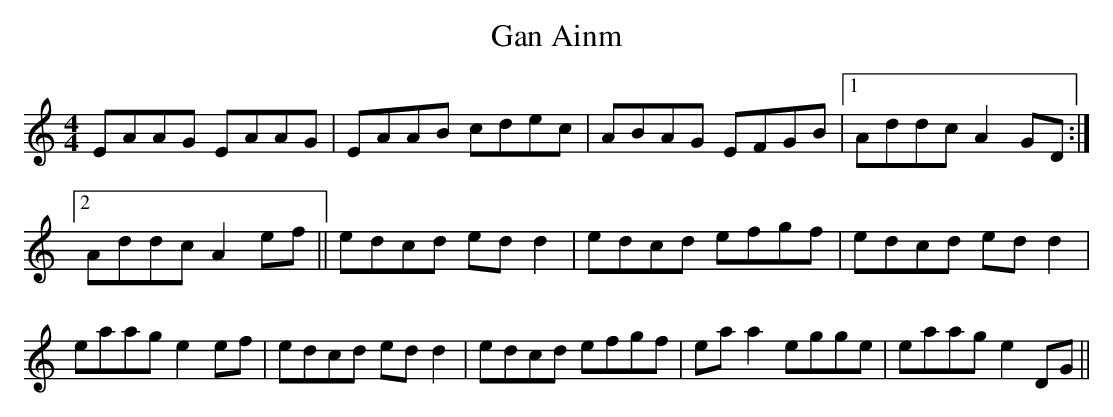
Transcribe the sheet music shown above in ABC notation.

X:1
T:Gan Ainm
M:4/4
L:1/8
K:C
EAAG EAAG|EAAB cdec|ABAG EFGB|1 Addc A2GD:|2 Addc A2ef||\
edcd edd2|edcd efgf|edcd edd2|eaag e2ef|\
edcd edd2|edcd efgf|eaa2 egge|eaag e2DG||\
